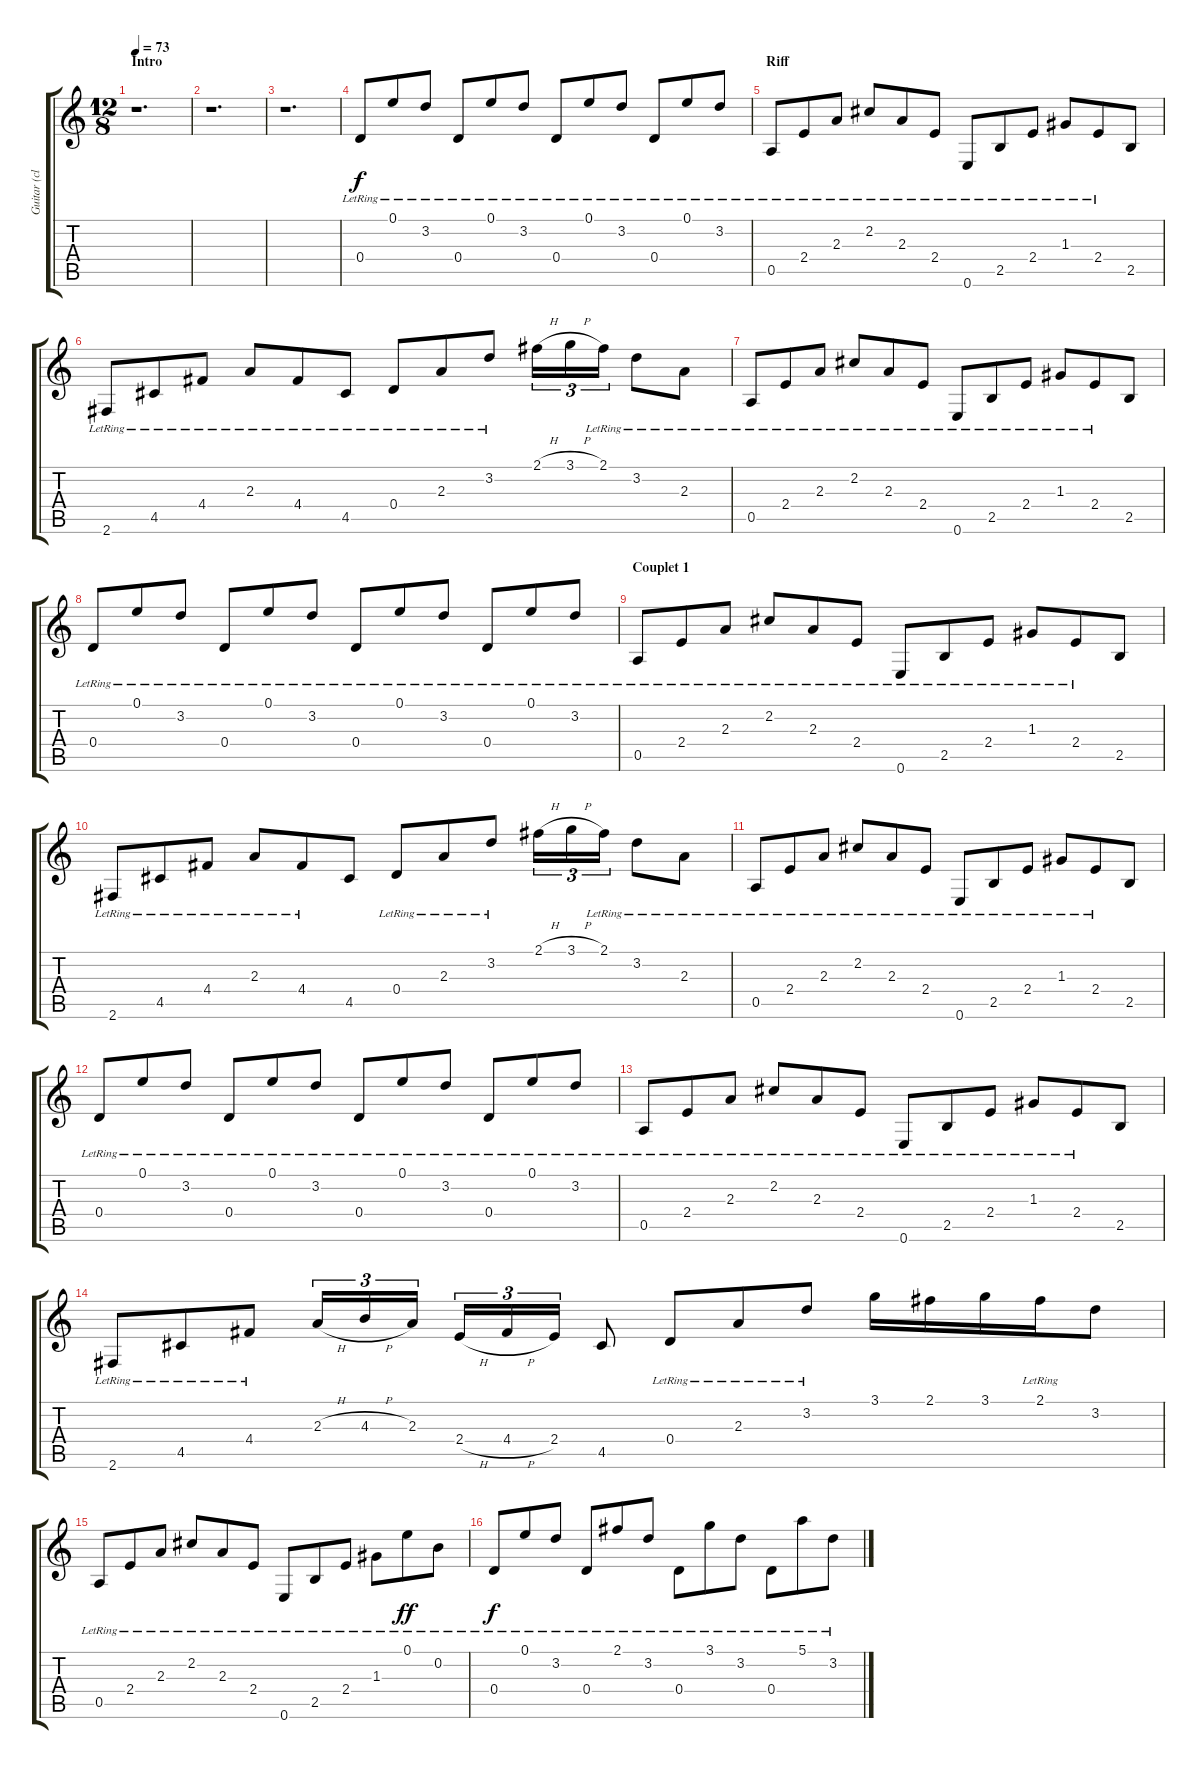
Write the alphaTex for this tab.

\track ("Guitar (clean 2)" "Guitar (cl") {instrument electricguitarclean}
\staff {score tabs}
\tuning (E4 B3 G3 D3 A2 E2) {hide}
\ts (12 8)
\section ("" "Intro")
\tempo 73
\clef g2
\ks c
r.1{d dy f instrument electricguitarclean} |
r.1{d} |
r.1{d} |
0.4{lr}.8 0.1{lr}.8 3.2{lr}.8 0.4{lr}.8 0.1{lr}.8 3.2{lr}.8 0.4{lr}.8 0.1{lr}.8 3.2{lr}.8 0.4{lr}.8 0.1{lr}.8 3.2{lr}.8 |
\section ("" "Riff")
0.5{lr}.8 2.4{lr}.8 2.3{lr}.8 2.2{lr}.8 2.3{lr}.8 2.4{lr}.8 0.6{lr}.8 2.5{lr}.8 2.4{lr}.8 1.3{lr}.8 2.4{lr}.8 2.5.8 |
2.6{lr}.8 4.5{lr}.8 4.4{lr}.8 2.3{lr}.8 4.4{lr}.8 4.5{lr}.8 0.4{lr}.8 2.3{lr}.8 3.2{lr}.8 2.1{h}.16{tu (3 2)} 3.1{h}.16{tu (3 2)} 2.1{lr}.16{tu (3 2)} 3.2{lr}.8 2.3{lr}.8 |
0.5{lr}.8 2.4{lr}.8 2.3{lr}.8 2.2{lr}.8 2.3{lr}.8 2.4{lr}.8 0.6{lr}.8 2.5{lr}.8 2.4{lr}.8 1.3{lr}.8 2.4{lr}.8 2.5.8 |
0.4{lr}.8 0.1{lr}.8 3.2{lr}.8 0.4{lr}.8 0.1{lr}.8 3.2{lr}.8 0.4{lr}.8 0.1{lr}.8 3.2{lr}.8 0.4{lr}.8 0.1{lr}.8 3.2{lr}.8 |
\section ("" "Couplet 1")
0.5{lr}.8 2.4{lr}.8 2.3{lr}.8 2.2{lr}.8 2.3{lr}.8 2.4{lr}.8 0.6{lr}.8 2.5{lr}.8 2.4{lr}.8 1.3{lr}.8 2.4{lr}.8 2.5.8 |
2.6{lr}.8 4.5{lr}.8 4.4{lr}.8 2.3{lr}.8 4.4{lr}.8 4.5.8 0.4{lr}.8 2.3{lr}.8 3.2{lr}.8 2.1{h}.16{tu (3 2)} 3.1{h}.16{tu (3 2)} 2.1{lr}.16{tu (3 2)} 3.2{lr}.8 2.3{lr}.8 |
0.5{lr}.8 2.4{lr}.8 2.3{lr}.8 2.2{lr}.8 2.3{lr}.8 2.4{lr}.8 0.6{lr}.8 2.5{lr}.8 2.4{lr}.8 1.3{lr}.8 2.4{lr}.8 2.5.8 |
0.4{lr}.8 0.1{lr}.8 3.2{lr}.8 0.4{lr}.8 0.1{lr}.8 3.2{lr}.8 0.4{lr}.8 0.1{lr}.8 3.2{lr}.8 0.4{lr}.8 0.1{lr}.8 3.2{lr}.8 |
0.5{lr}.8 2.4{lr}.8 2.3{lr}.8 2.2{lr}.8 2.3{lr}.8 2.4{lr}.8 0.6{lr}.8 2.5{lr}.8 2.4{lr}.8 1.3{lr}.8 2.4{lr}.8 2.5.8 |
2.6{lr}.8 4.5{lr}.8 4.4{lr}.8 2.3{h}.16{tu (3 2)} 4.3{h}.16{tu (3 2)} 2.3.16{tu (3 2)} 2.4{h}.16{tu (3 2)} 4.4{h}.16{tu (3 2)} 2.4.16{tu (3 2)} 4.5.8 0.4{lr}.8 2.3{lr}.8 3.2{lr}.8 3.1.16 2.1.16 3.1.16 2.1{lr}.16 3.2.8 |
0.5{lr}.8 2.4{lr}.8 2.3{lr}.8 2.2{lr}.8 2.3{lr}.8 2.4{lr}.8 0.6{lr}.8 2.5{lr}.8 2.4{lr}.8 1.3{lr}.8 0.1{lr}.8{dy ff} 0.2{lr}.8 |
0.4{lr}.8{dy f} 0.1{lr}.8 3.2{lr}.8 0.4{lr}.8 2.1{lr}.8 3.2{lr}.8 0.4{lr}.8 3.1{lr}.8 3.2{lr}.8 0.4{lr}.8 5.1{lr}.8 3.2{lr}.8
